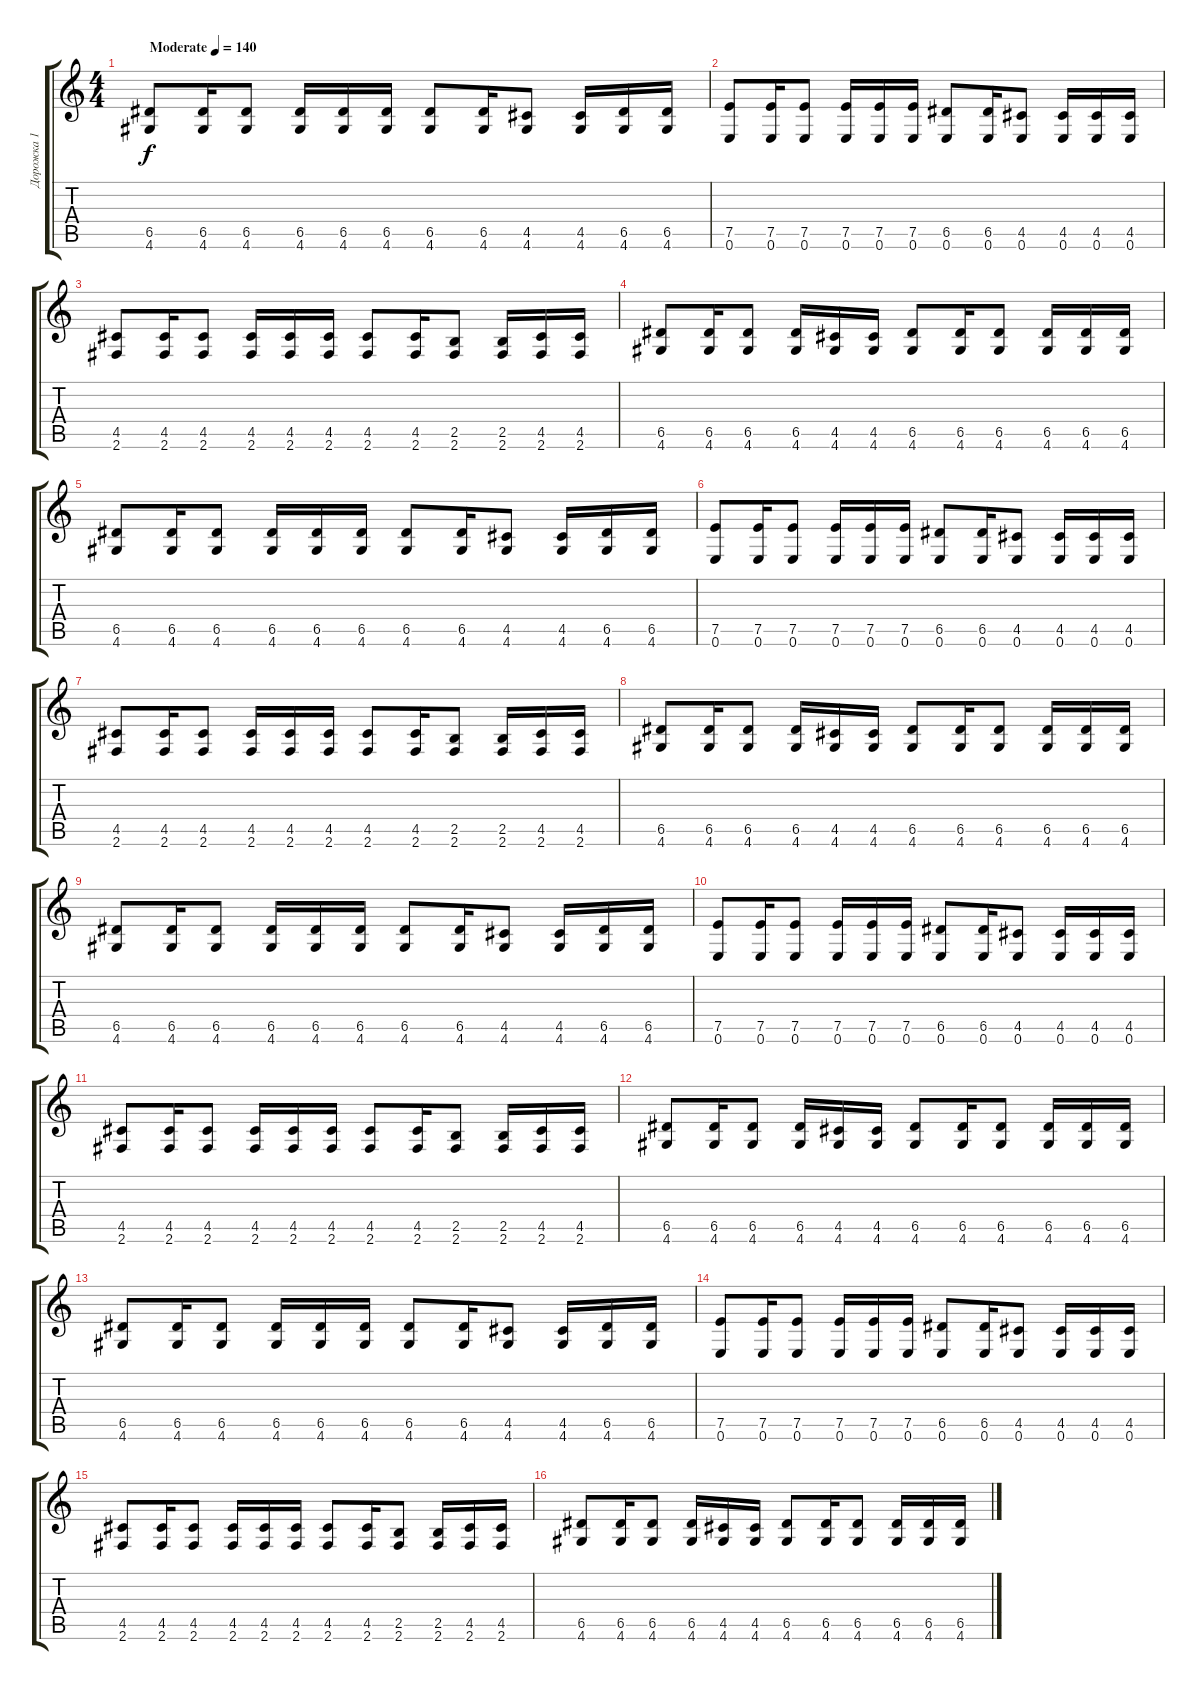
\track ("Дорожка 1" "Дорожка 1") {instrument overdrivenguitar}
\staff {score tabs}
\tuning (E4 B3 G3 D3 A2 E2) {hide}
\ts (4 4)
\tempo (140 "Moderate")
\clef g2
\ks c
(6.5 4.6).8{dy f instrument overdrivenguitar} (6.5 4.6).16 (6.5 4.6).8 (6.5 4.6).16 (6.5 4.6).16 (6.5 4.6).16 (6.5 4.6).8 (6.5 4.6).16 (4.5 4.6).8 (4.5 4.6).16 (6.5 4.6).16 (6.5 4.6).16 |
(7.5 0.6).8 (7.5 0.6).16 (7.5 0.6).8 (7.5 0.6).16 (7.5 0.6).16 (7.5 0.6).16 (6.5 0.6).8 (6.5 0.6).16 (4.5 0.6).8 (4.5 0.6).16 (4.5 0.6).16 (4.5 0.6).16 |
(4.5 2.6).8 (4.5 2.6).16 (4.5 2.6).8 (4.5 2.6).16 (4.5 2.6).16 (4.5 2.6).16 (4.5 2.6).8 (4.5 2.6).16 (2.5 2.6).8 (2.5 2.6).16 (4.5 2.6).16 (4.5 2.6).16 |
(6.5 4.6).8 (6.5 4.6).16 (6.5 4.6).8 (6.5 4.6).16 (4.5 4.6).16 (4.5 4.6).16 (6.5 4.6).8 (6.5 4.6).16 (6.5 4.6).8 (6.5 4.6).16 (6.5 4.6).16 (6.5 4.6).16 |
(6.5 4.6).8 (6.5 4.6).16 (6.5 4.6).8 (6.5 4.6).16 (6.5 4.6).16 (6.5 4.6).16 (6.5 4.6).8 (6.5 4.6).16 (4.5 4.6).8 (4.5 4.6).16 (6.5 4.6).16 (6.5 4.6).16 |
(7.5 0.6).8 (7.5 0.6).16 (7.5 0.6).8 (7.5 0.6).16 (7.5 0.6).16 (7.5 0.6).16 (6.5 0.6).8 (6.5 0.6).16 (4.5 0.6).8 (4.5 0.6).16 (4.5 0.6).16 (4.5 0.6).16 |
(4.5 2.6).8 (4.5 2.6).16 (4.5 2.6).8 (4.5 2.6).16 (4.5 2.6).16 (4.5 2.6).16 (4.5 2.6).8 (4.5 2.6).16 (2.5 2.6).8 (2.5 2.6).16 (4.5 2.6).16 (4.5 2.6).16 |
(6.5 4.6).8 (6.5 4.6).16 (6.5 4.6).8 (6.5 4.6).16 (4.5 4.6).16 (4.5 4.6).16 (6.5 4.6).8 (6.5 4.6).16 (6.5 4.6).8 (6.5 4.6).16 (6.5 4.6).16 (6.5 4.6).16 |
(6.5 4.6).8 (6.5 4.6).16 (6.5 4.6).8 (6.5 4.6).16 (6.5 4.6).16 (6.5 4.6).16 (6.5 4.6).8 (6.5 4.6).16 (4.5 4.6).8 (4.5 4.6).16 (6.5 4.6).16 (6.5 4.6).16 |
(7.5 0.6).8 (7.5 0.6).16 (7.5 0.6).8 (7.5 0.6).16 (7.5 0.6).16 (7.5 0.6).16 (6.5 0.6).8 (6.5 0.6).16 (4.5 0.6).8 (4.5 0.6).16 (4.5 0.6).16 (4.5 0.6).16 |
(4.5 2.6).8 (4.5 2.6).16 (4.5 2.6).8 (4.5 2.6).16 (4.5 2.6).16 (4.5 2.6).16 (4.5 2.6).8 (4.5 2.6).16 (2.5 2.6).8 (2.5 2.6).16 (4.5 2.6).16 (4.5 2.6).16 |
(6.5 4.6).8 (6.5 4.6).16 (6.5 4.6).8 (6.5 4.6).16 (4.5 4.6).16 (4.5 4.6).16 (6.5 4.6).8 (6.5 4.6).16 (6.5 4.6).8 (6.5 4.6).16 (6.5 4.6).16 (6.5 4.6).16 |
(6.5 4.6).8 (6.5 4.6).16 (6.5 4.6).8 (6.5 4.6).16 (6.5 4.6).16 (6.5 4.6).16 (6.5 4.6).8 (6.5 4.6).16 (4.5 4.6).8 (4.5 4.6).16 (6.5 4.6).16 (6.5 4.6).16 |
(7.5 0.6).8 (7.5 0.6).16 (7.5 0.6).8 (7.5 0.6).16 (7.5 0.6).16 (7.5 0.6).16 (6.5 0.6).8 (6.5 0.6).16 (4.5 0.6).8 (4.5 0.6).16 (4.5 0.6).16 (4.5 0.6).16 |
(4.5 2.6).8 (4.5 2.6).16 (4.5 2.6).8 (4.5 2.6).16 (4.5 2.6).16 (4.5 2.6).16 (4.5 2.6).8 (4.5 2.6).16 (2.5 2.6).8 (2.5 2.6).16 (4.5 2.6).16 (4.5 2.6).16 |
(6.5 4.6).8 (6.5 4.6).16 (6.5 4.6).8 (6.5 4.6).16 (4.5 4.6).16 (4.5 4.6).16 (6.5 4.6).8 (6.5 4.6).16 (6.5 4.6).8 (6.5 4.6).16 (6.5 4.6).16 (6.5 4.6).16
